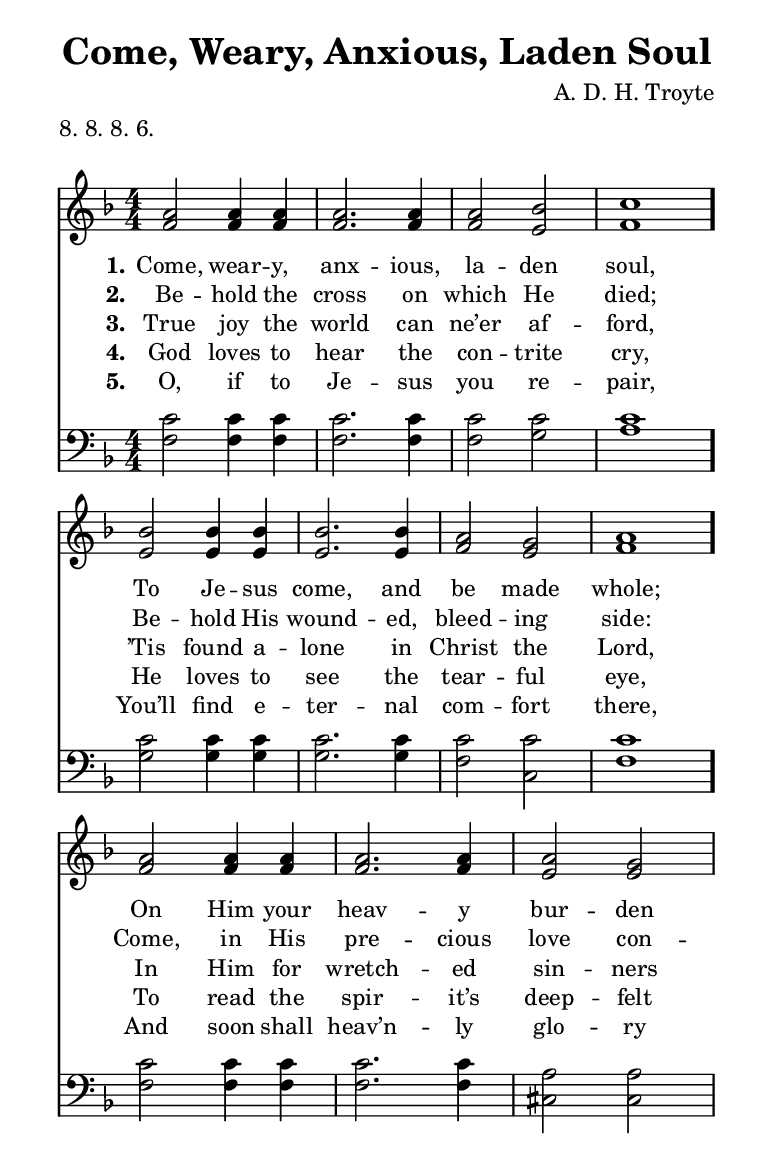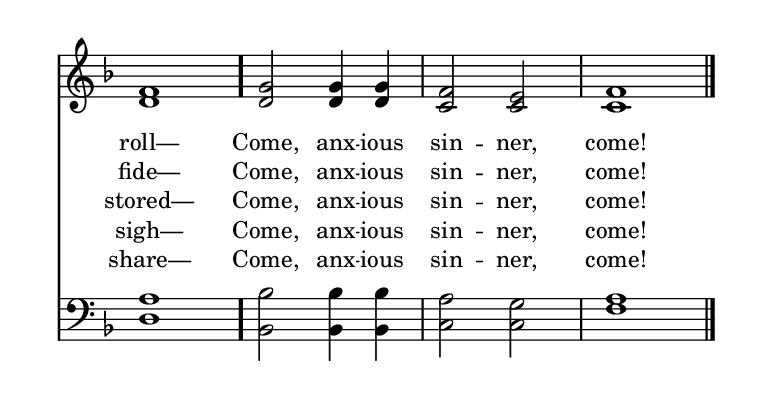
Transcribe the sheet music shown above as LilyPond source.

\include "common/global.ily"
\paper {
  \include "common/paper.ily"
  ragged-bottom = ##t
  ragged-last-bottom = ##t
  systems-per-page = ##f
  page-count = ##f
}

\header{
  hymnnumber = "8"
  title = "Come, Weary, Anxious, Laden Soul"
  tunename = "Troyte"
  meter = "8. 8. 8. 6."
  %poet = ""
  composer = "A. D. H. Troyte"
  %copyright = ""
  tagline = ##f
}

patternA = { c2 c4 c4 | c2. c4 | c2 c2 | c1 } % Line 1, 2, 3
patternB = { c2 c4 c4 | c2 c2  | c1    }      % Line 4

global = {
  \include "common/overrides.ily"
  %\autoBeamOff
  \override Staff.TimeSignature.style = #'numbered
  \time 4/4
  \once \override Score.MetronomeMark.transparent = ##t
  \tempo 2 = 86
  \key f \major
  %\partial 4.
  \autoBeamOff
}

notesSoprano = {
\global
\relative c'' {

  \changePitch \patternA { a a a       | a a     | a bes | c }
  \changePitch \patternA { bes bes bes | bes bes | a g   | a }
  \changePitch \patternA { a a a       | a a     | a g   | f }
  \changePitch \patternB { g g g       | f e     | f     }
	\bar "|."

}
}

notesAlto = {
\global
\relative e' {

  \changePitch \patternA { f f f | f f | f e | f }
  \changePitch \patternA { e e e | e e | f e | f }
  \changePitch \patternA { f f f | f f | e e | d }
  \changePitch \patternB { d d d | c c | c   }

}
}

notesTenor = {
\global
\relative a {

  \changePitch \patternA { c c c       | c c | c c | c }
  \changePitch \patternA { c c c       | c c | c c | c }
  \changePitch \patternA { c c c       | c c | a a | a }
  \changePitch \patternB { bes bes bes | a g | a   }

}
}

notesBass = {
\global
\relative f {

  \changePitch \patternA { f f f       | f f | f g     | a }
  \changePitch \patternA { g g g       | g g | f c     | f }
  \changePitch \patternA { f f f       | f f | cis cis | d }
  \changePitch \patternB { bes bes bes | c c | f       }

}
}

wordsA = \lyricmode {
\set stanza = "1."

  Come, wear -- y, anx -- ious, la -- den soul, \bar "."
  To Je -- sus come, and be made whole; \bar "." \break
  On Him your heav -- y bur -- den roll— \bar "."
  Come, anx -- ious sin -- ner, come! \bar "."

}

wordsB = \lyricmode {
\set stanza = "2."

  Be -- hold the cross on which He died;
  Be -- hold His wound -- ed, bleed -- ing side:
  Come, in His pre -- cious love con -- fide—
  Come, anx -- ious sin -- ner, come!

}

wordsC = \lyricmode {
\set stanza = "3."

  True joy the world can ne’er af -- ford,
  ’Tis found a -- lone in Christ the Lord,
  In Him for wretch -- ed sin -- ners stored—
  Come, anx -- ious sin -- ner, come!

}

wordsD = \lyricmode {
\set stanza = "4."

  God loves to hear the con -- trite cry,
  He loves to see the tear -- ful eye,
  To read the spir -- it’s deep -- felt sigh—
  Come, anx -- ious sin -- ner, come!

}

wordsE = \lyricmode {
\set stanza = "5."

  O, if to Je -- sus you re -- pair,
  You’ll find e -- ter -- nal com -- fort there,
  And soon shall heav’n -- ly glo -- ry share—
  Come, anx -- ious sin -- ner, come!

}


\score {
  \context ChoirStaff <<
    \context Staff = upper <<
      \set ChoirStaff.systemStartDelimiter = #'SystemStartBar
      \partcombine #'(2 . 9) \notesSoprano \notesAlto
      \context NullVoice = sopranos { \voiceOne << \notesSoprano >> }
      \context NullVoice = altos { \voiceTwo << \notesAlto >> }
      \context Lyrics = one   \lyricsto sopranos \wordsA
      \context Lyrics = two   \lyricsto sopranos \wordsB
      \context Lyrics = three \lyricsto sopranos \wordsC
      \context Lyrics = four  \lyricsto sopranos \wordsD
      \context Lyrics = five  \lyricsto sopranos \wordsE
    >>
    \context Staff = men <<
      \clef bass
      \partcombine #'(2 . 9) \notesTenor \notesBass
      \context NullVoice = tenors { \voiceOne << \notesTenor >> }
      \context NullVoice = basses { \voiceTwo << \notesBass >> }
    >>
  >>
  \layout {
    \include "common/layout.ily"
  }
  \midi{
    \include "common/midi.ily"
  }
}

\version "2.19.49"  % necessary for upgrading to future LilyPond versions.

% vi:set et ts=2 sw=2 ai nocindent syntax=lilypond:
